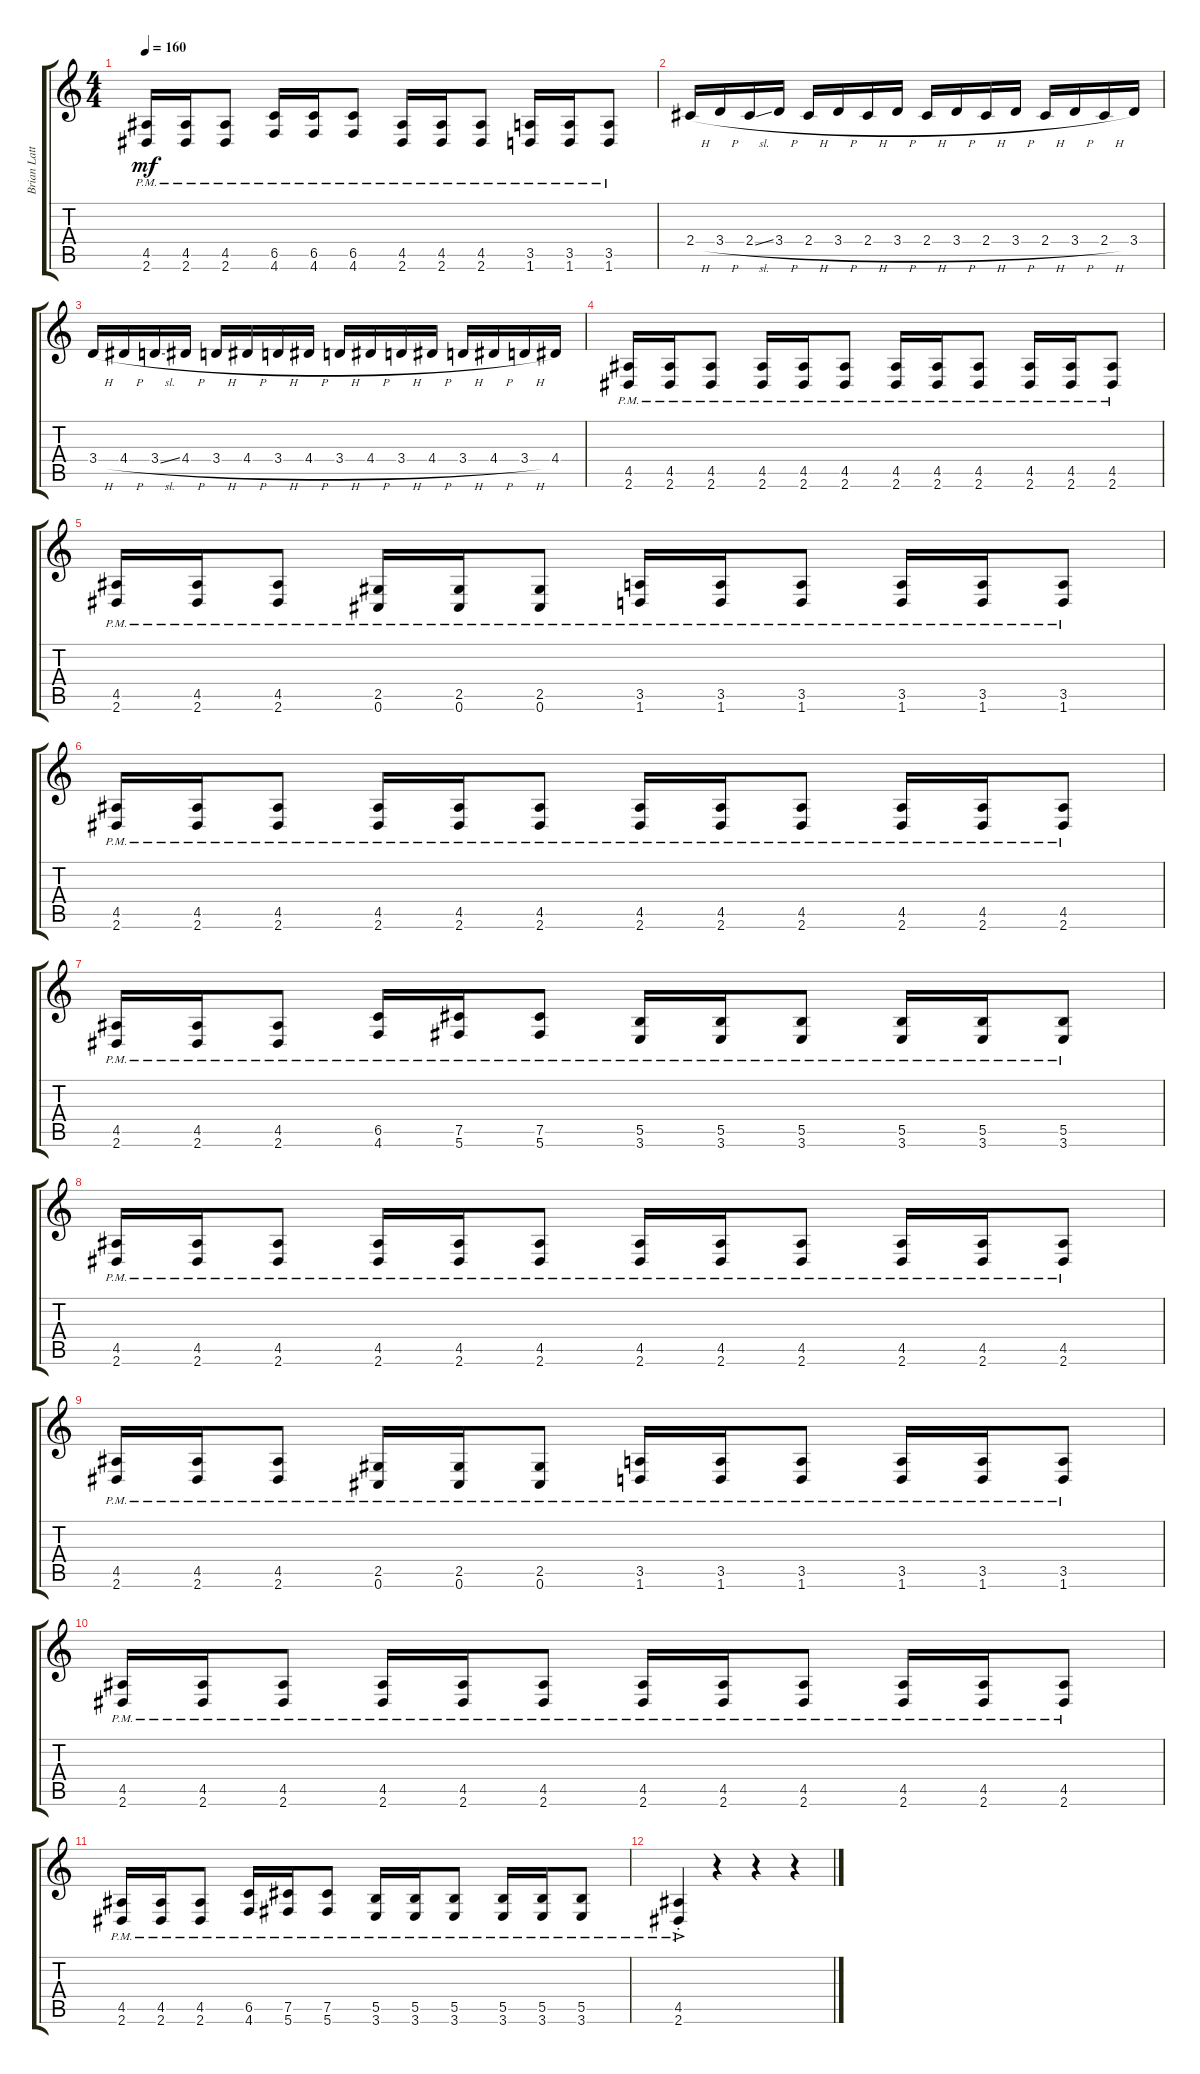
\track ("Brian Latta" "Brian Latt") {instrument distortionguitar}
\staff {score tabs}
\tuning (Db4 Ab3 E3 B2 Gb2 Db2) {hide}
\ts (4 4)
\tempo 160
\clef g2
\ks c
(4.5{pm} 2.6{pm}).16{dy mf} (4.5{pm} 2.6{pm}).16 (4.5{pm} 2.6{pm}).8 (6.5{pm} 4.6{pm}).16 (6.5{pm} 4.6{pm}).16 (6.5{pm} 4.6{pm}).8 (4.5{pm} 2.6{pm}).16 (4.5{pm} 2.6{pm}).16 (4.5{pm} 2.6{pm}).8 (3.5{pm} 1.6{pm}).16 (3.5{pm} 1.6{pm}).16 (3.5{pm} 1.6{pm}).8 |
2.4{h}.16 3.4{h}.16 2.4{sl}.16 3.4{h}.16 2.4{h}.16 3.4{h}.16 2.4{h}.16 3.4{h}.16 2.4{h}.16 3.4{h}.16 2.4{h}.16 3.4{h}.16 2.4{h}.16 3.4{h}.16 2.4{h}.16 3.4.16 |
3.4{h}.16 4.4{h}.16 3.4{sl}.16 4.4{h}.16 3.4{h}.16 4.4{h}.16 3.4{h}.16 4.4{h}.16 3.4{h}.16 4.4{h}.16 3.4{h}.16 4.4{h}.16 3.4{h}.16 4.4{h}.16 3.4{h}.16 4.4.16 |
(4.5{pm} 2.6{pm}).16 (4.5{pm} 2.6{pm}).16 (4.5{pm} 2.6{pm}).8 (4.5{pm} 2.6{pm}).16 (4.5{pm} 2.6{pm}).16 (4.5{pm} 2.6{pm}).8 (4.5{pm} 2.6{pm}).16 (4.5{pm} 2.6{pm}).16 (4.5{pm} 2.6{pm}).8 (4.5{pm} 2.6{pm}).16 (4.5{pm} 2.6{pm}).16 (4.5{pm} 2.6{pm}).8 |
(4.5{pm} 2.6{pm}).16 (4.5{pm} 2.6{pm}).16 (4.5{pm} 2.6{pm}).8 (2.5{pm} 0.6{pm}).16 (2.5{pm} 0.6{pm}).16 (2.5{pm} 0.6{pm}).8 (3.5{pm} 1.6{pm}).16 (3.5{pm} 1.6{pm}).16 (3.5{pm} 1.6{pm}).8 (3.5{pm} 1.6{pm}).16 (3.5{pm} 1.6{pm}).16 (3.5{pm} 1.6{pm}).8 |
(4.5{pm} 2.6{pm}).16 (4.5{pm} 2.6{pm}).16 (4.5{pm} 2.6{pm}).8 (4.5{pm} 2.6{pm}).16 (4.5{pm} 2.6{pm}).16 (4.5{pm} 2.6{pm}).8 (4.5{pm} 2.6{pm}).16 (4.5{pm} 2.6{pm}).16 (4.5{pm} 2.6{pm}).8 (4.5{pm} 2.6{pm}).16 (4.5{pm} 2.6{pm}).16 (4.5{pm} 2.6{pm}).8 |
(4.5{pm} 2.6{pm}).16 (4.5{pm} 2.6{pm}).16 (4.5{pm} 2.6{pm}).8 (6.5{pm} 4.6{pm}).16 (7.5{pm} 5.6{pm}).16 (7.5{pm} 5.6{pm}).8 (5.5{pm} 3.6{pm}).16 (5.5{pm} 3.6{pm}).16 (5.5{pm} 3.6{pm}).8 (5.5{pm} 3.6{pm}).16 (5.5{pm} 3.6{pm}).16 (5.5{pm} 3.6{pm}).8 |
(4.5{pm} 2.6{pm}).16 (4.5{pm} 2.6{pm}).16 (4.5{pm} 2.6{pm}).8 (4.5{pm} 2.6{pm}).16 (4.5{pm} 2.6{pm}).16 (4.5{pm} 2.6{pm}).8 (4.5{pm} 2.6{pm}).16 (4.5{pm} 2.6{pm}).16 (4.5{pm} 2.6{pm}).8 (4.5{pm} 2.6{pm}).16 (4.5{pm} 2.6{pm}).16 (4.5{pm} 2.6{pm}).8 |
(4.5{pm} 2.6{pm}).16 (4.5{pm} 2.6{pm}).16 (4.5{pm} 2.6{pm}).8 (2.5{pm} 0.6{pm}).16 (2.5{pm} 0.6{pm}).16 (2.5{pm} 0.6{pm}).8 (3.5{pm} 1.6{pm}).16 (3.5{pm} 1.6{pm}).16 (3.5{pm} 1.6{pm}).8 (3.5{pm} 1.6{pm}).16 (3.5{pm} 1.6{pm}).16 (3.5{pm} 1.6{pm}).8 |
(4.5{pm} 2.6{pm}).16 (4.5{pm} 2.6{pm}).16 (4.5{pm} 2.6{pm}).8 (4.5{pm} 2.6{pm}).16 (4.5{pm} 2.6{pm}).16 (4.5{pm} 2.6{pm}).8 (4.5{pm} 2.6{pm}).16 (4.5{pm} 2.6{pm}).16 (4.5{pm} 2.6{pm}).8 (4.5{pm} 2.6{pm}).16 (4.5{pm} 2.6{pm}).16 (4.5{pm} 2.6{pm}).8 |
(4.5{pm} 2.6{pm}).16 (4.5{pm} 2.6{pm}).16 (4.5{pm} 2.6{pm}).8 (6.5{pm} 4.6{pm}).16 (7.5{pm} 5.6{pm}).16 (7.5{pm} 5.6{pm}).8 (5.5{pm} 3.6{pm}).16 (5.5{pm} 3.6{pm}).16 (5.5{pm} 3.6{pm}).8 (5.5{pm} 3.6{pm}).16 (5.5{pm} 3.6{pm}).16 (5.5{pm} 3.6{pm}).8 |
(4.5{ac pm st} 2.6{ac pm st}).4 r.4 r.4 r.4
